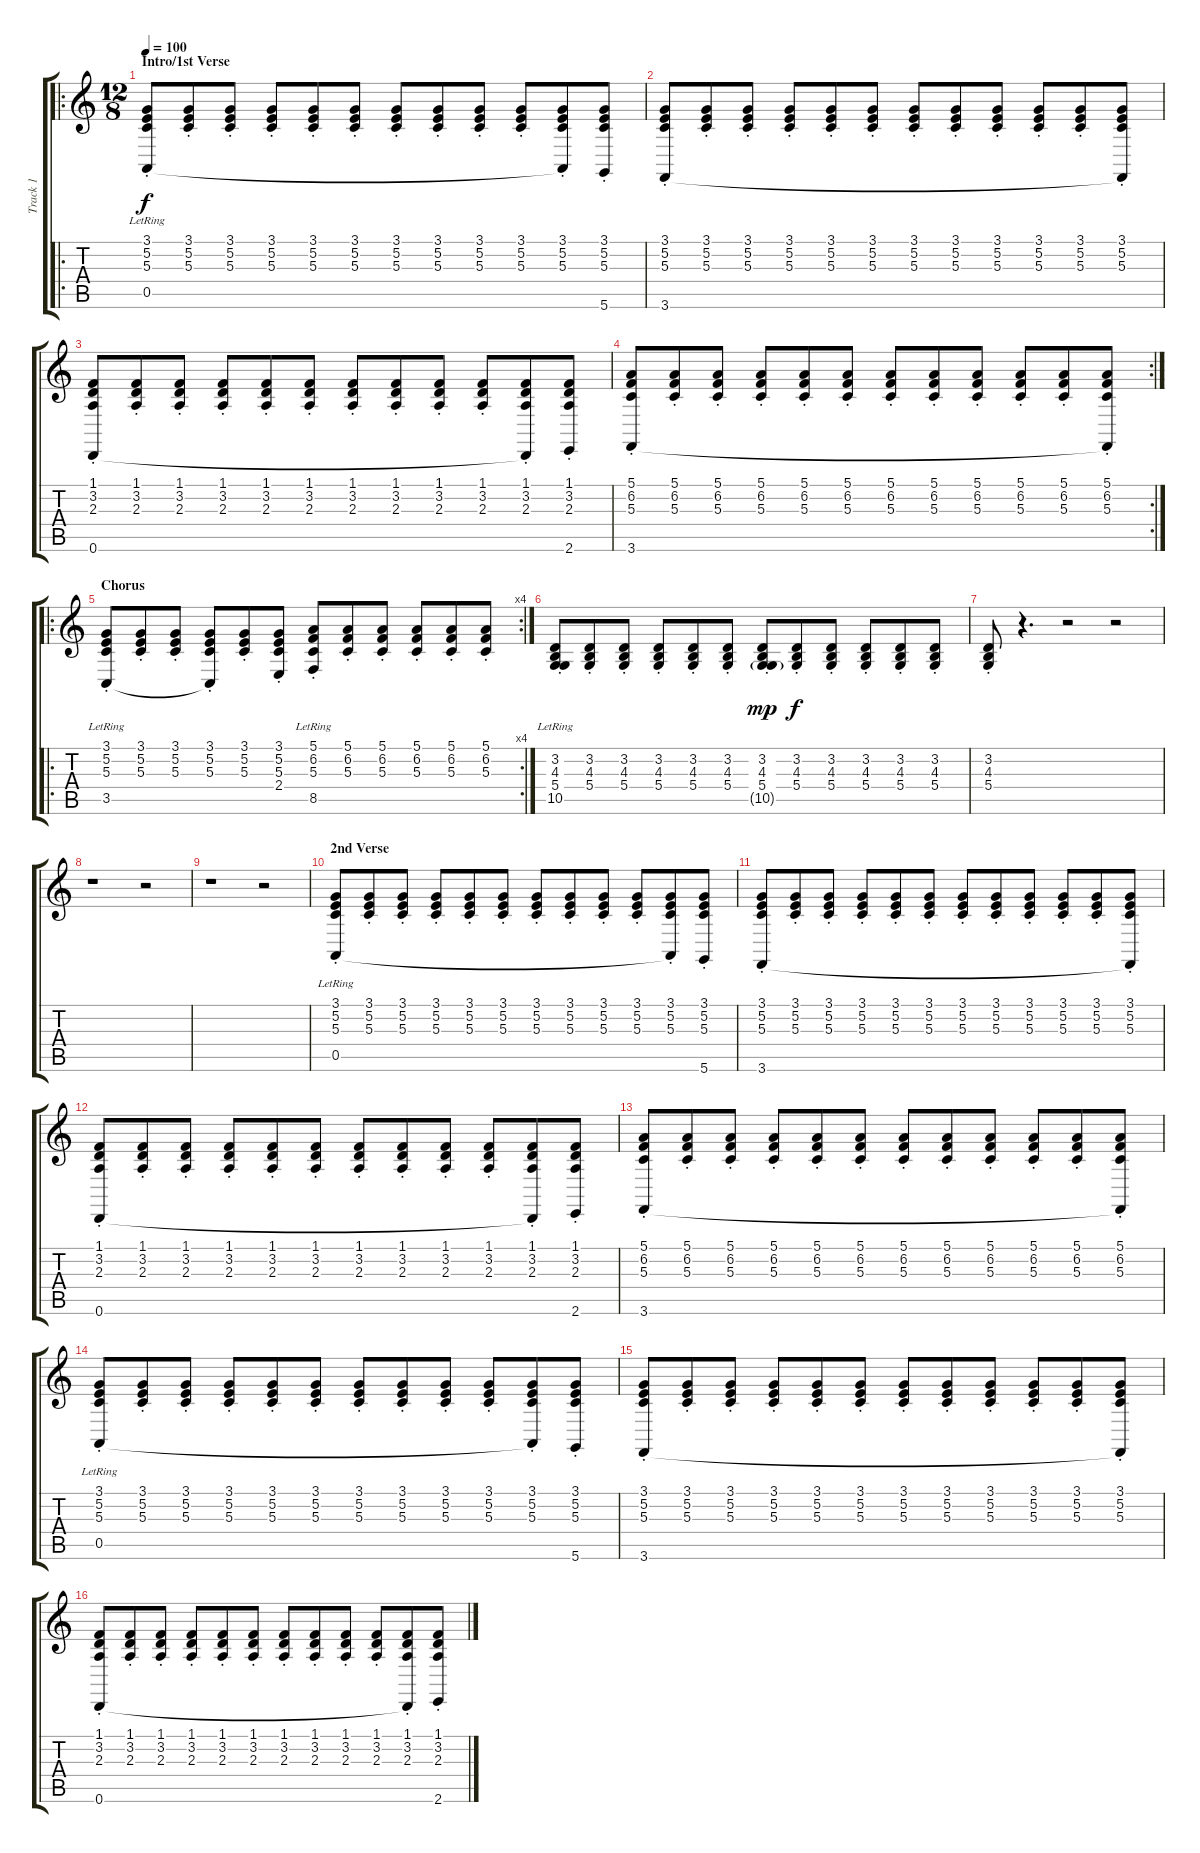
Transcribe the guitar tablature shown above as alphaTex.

\track ("Track 1" "Track 1") {instrument synthstrings1}
\staff {score tabs}
\tuning (E4 B3 G3 D3 A2 D2) {hide}
\ro
\ts (12 8)
\section ("" "Intro/1st Verse")
\tempo 100
\clef g2
\ks c
(3.1{st} 5.2{st} 5.3{st} 0.5{lr}).8{dy f instrument synthstrings1} (3.1{st} 5.2{st} 5.3{st}).8 (3.1{st} 5.2{st} 5.3{st}).8 (3.1{st} 5.2{st} 5.3{st}).8 (3.1{st} 5.2{st} 5.3{st}).8 (3.1{st} 5.2{st} 5.3{st}).8 (3.1{st} 5.2{st} 5.3{st}).8 (3.1{st} 5.2{st} 5.3{st}).8 (3.1{st} 5.2{st} 5.3{st}).8 (3.1{st} 5.2{st} 5.3{st}).8 (3.1{st} 5.2{st} 5.3{st} 0.5{t}).8 (3.1{st} 5.2{st} 5.3{st} 5.6).8 |
(3.1{st} 5.2{st} 5.3{st} 3.6).8 (3.1{st} 5.2{st} 5.3{st}).8 (3.1{st} 5.2{st} 5.3{st}).8 (3.1{st} 5.2{st} 5.3{st}).8 (3.1{st} 5.2{st} 5.3{st}).8 (3.1{st} 5.2{st} 5.3{st}).8 (3.1{st} 5.2{st} 5.3{st}).8 (3.1{st} 5.2{st} 5.3{st}).8 (3.1{st} 5.2{st} 5.3{st}).8 (3.1{st} 5.2{st} 5.3{st}).8 (3.1{st} 5.2{st} 5.3{st}).8 (3.1{st} 5.2{st} 5.3{st} 3.6{t}).8 |
(1.1{st} 3.2{st} 2.3{st} 0.6).8 (1.1{st} 3.2{st} 2.3{st}).8 (1.1{st} 3.2{st} 2.3{st}).8 (1.1{st} 3.2{st} 2.3{st}).8 (1.1{st} 3.2{st} 2.3{st}).8 (1.1{st} 3.2{st} 2.3{st}).8 (1.1{st} 3.2{st} 2.3{st}).8 (1.1{st} 3.2{st} 2.3{st}).8 (1.1{st} 3.2{st} 2.3{st}).8 (1.1{st} 3.2{st} 2.3{st}).8 (1.1{st} 3.2{st} 2.3{st} 0.6{t}).8 (1.1{st} 3.2{st} 2.3{st} 2.6).8 |
\rc 2
(5.1{st} 6.2{st} 5.3{st} 3.6).8 (5.1{st} 6.2{st} 5.3{st}).8 (5.1{st} 6.2{st} 5.3{st}).8 (5.1{st} 6.2{st} 5.3{st}).8 (5.1{st} 6.2{st} 5.3{st}).8 (5.1{st} 6.2{st} 5.3{st}).8 (5.1{st} 6.2{st} 5.3{st}).8 (5.1{st} 6.2{st} 5.3{st}).8 (5.1{st} 6.2{st} 5.3{st}).8 (5.1{st} 6.2{st} 5.3{st}).8 (5.1{st} 6.2{st} 5.3{st}).8 (5.1{st} 6.2{st} 5.3{st} 3.6{t}).8 |
\ro
\rc 4
\section ("" "Chorus")
(3.1{st} 5.2{st} 5.3{st} 3.5{lr}).8 (3.1{st} 5.2{st} 5.3{st}).8 (3.1{st} 5.2{st} 5.3{st}).8 (3.1{st} 5.2{st} 5.3{st} 3.5{t}).8 (3.1{st} 5.2{st} 5.3{st}).8 (3.1{st} 5.2{st} 5.3{st} 2.4).8 (5.1{st} 6.2{st} 5.3{st} 8.5{lr}).8 (5.1{st} 6.2{st} 5.3{st}).8 (5.1{st} 6.2{st} 5.3{st}).8 (5.1{st} 6.2{st} 5.3{st}).8 (5.1{st} 6.2{st} 5.3{st}).8 (5.1{st} 6.2{st} 5.3{st}).8 |
(3.2{st} 4.3{st} 5.4{st} 10.5{lr}).8 (3.2{st} 4.3{st} 5.4{st}).8 (3.2{st} 4.3{st} 5.4{st}).8 (3.2{st} 4.3{st} 5.4{st}).8 (3.2{st} 4.3{st} 5.4{st}).8 (3.2{st} 4.3{st} 5.4{st}).8 (3.2{st} 4.3{st} 5.4{st} 10.5{g}).8{dy mp} (3.2{st} 4.3{st} 5.4{st}).8{dy f} (3.2{st} 4.3{st} 5.4{st}).8 (3.2{st} 4.3{st} 5.4{st}).8 (3.2{st} 4.3{st} 5.4{st}).8 (3.2{st} 4.3{st} 5.4{st}).8 |
(3.2{st} 4.3{st} 5.4{st}).8 r.4{d} r.2 r.2 |
r.1 r.2 |
r.1 r.2 |
\section ("" "2nd Verse")
(3.1{st} 5.2{st} 5.3{st} 0.5{lr}).8 (3.1{st} 5.2{st} 5.3{st}).8 (3.1{st} 5.2{st} 5.3{st}).8 (3.1{st} 5.2{st} 5.3{st}).8 (3.1{st} 5.2{st} 5.3{st}).8 (3.1{st} 5.2{st} 5.3{st}).8 (3.1{st} 5.2{st} 5.3{st}).8 (3.1{st} 5.2{st} 5.3{st}).8 (3.1{st} 5.2{st} 5.3{st}).8 (3.1{st} 5.2{st} 5.3{st}).8 (3.1{st} 5.2{st} 5.3{st} 0.5{t}).8 (3.1{st} 5.2{st} 5.3{st} 5.6).8 |
(3.1{st} 5.2{st} 5.3{st} 3.6).8 (3.1{st} 5.2{st} 5.3{st}).8 (3.1{st} 5.2{st} 5.3{st}).8 (3.1{st} 5.2{st} 5.3{st}).8 (3.1{st} 5.2{st} 5.3{st}).8 (3.1{st} 5.2{st} 5.3{st}).8 (3.1{st} 5.2{st} 5.3{st}).8 (3.1{st} 5.2{st} 5.3{st}).8 (3.1{st} 5.2{st} 5.3{st}).8 (3.1{st} 5.2{st} 5.3{st}).8 (3.1{st} 5.2{st} 5.3{st}).8 (3.1{st} 5.2{st} 5.3{st} 3.6{t}).8 |
(1.1{st} 3.2{st} 2.3{st} 0.6).8 (1.1{st} 3.2{st} 2.3{st}).8 (1.1{st} 3.2{st} 2.3{st}).8 (1.1{st} 3.2{st} 2.3{st}).8 (1.1{st} 3.2{st} 2.3{st}).8 (1.1{st} 3.2{st} 2.3{st}).8 (1.1{st} 3.2{st} 2.3{st}).8 (1.1{st} 3.2{st} 2.3{st}).8 (1.1{st} 3.2{st} 2.3{st}).8 (1.1{st} 3.2{st} 2.3{st}).8 (1.1{st} 3.2{st} 2.3{st} 0.6{t}).8 (1.1{st} 3.2{st} 2.3{st} 2.6).8 |
(5.1{st} 6.2{st} 5.3{st} 3.6).8 (5.1{st} 6.2{st} 5.3{st}).8 (5.1{st} 6.2{st} 5.3{st}).8 (5.1{st} 6.2{st} 5.3{st}).8 (5.1{st} 6.2{st} 5.3{st}).8 (5.1{st} 6.2{st} 5.3{st}).8 (5.1{st} 6.2{st} 5.3{st}).8 (5.1{st} 6.2{st} 5.3{st}).8 (5.1{st} 6.2{st} 5.3{st}).8 (5.1{st} 6.2{st} 5.3{st}).8 (5.1{st} 6.2{st} 5.3{st}).8 (5.1{st} 6.2{st} 5.3{st} 3.6{t}).8 |
(3.1{st} 5.2{st} 5.3{st} 0.5{lr}).8 (3.1{st} 5.2{st} 5.3{st}).8 (3.1{st} 5.2{st} 5.3{st}).8 (3.1{st} 5.2{st} 5.3{st}).8 (3.1{st} 5.2{st} 5.3{st}).8 (3.1{st} 5.2{st} 5.3{st}).8 (3.1{st} 5.2{st} 5.3{st}).8 (3.1{st} 5.2{st} 5.3{st}).8 (3.1{st} 5.2{st} 5.3{st}).8 (3.1{st} 5.2{st} 5.3{st}).8 (3.1{st} 5.2{st} 5.3{st} 0.5{t}).8 (3.1{st} 5.2{st} 5.3{st} 5.6).8 |
(3.1{st} 5.2{st} 5.3{st} 3.6).8 (3.1{st} 5.2{st} 5.3{st}).8 (3.1{st} 5.2{st} 5.3{st}).8 (3.1{st} 5.2{st} 5.3{st}).8 (3.1{st} 5.2{st} 5.3{st}).8 (3.1{st} 5.2{st} 5.3{st}).8 (3.1{st} 5.2{st} 5.3{st}).8 (3.1{st} 5.2{st} 5.3{st}).8 (3.1{st} 5.2{st} 5.3{st}).8 (3.1{st} 5.2{st} 5.3{st}).8 (3.1{st} 5.2{st} 5.3{st}).8 (3.1{st} 5.2{st} 5.3{st} 3.6{t}).8 |
(1.1{st} 3.2{st} 2.3{st} 0.6).8 (1.1{st} 3.2{st} 2.3{st}).8 (1.1{st} 3.2{st} 2.3{st}).8 (1.1{st} 3.2{st} 2.3{st}).8 (1.1{st} 3.2{st} 2.3{st}).8 (1.1{st} 3.2{st} 2.3{st}).8 (1.1{st} 3.2{st} 2.3{st}).8 (1.1{st} 3.2{st} 2.3{st}).8 (1.1{st} 3.2{st} 2.3{st}).8 (1.1{st} 3.2{st} 2.3{st}).8 (1.1{st} 3.2{st} 2.3{st} 0.6{t}).8 (1.1{st} 3.2{st} 2.3{st} 2.6).8
